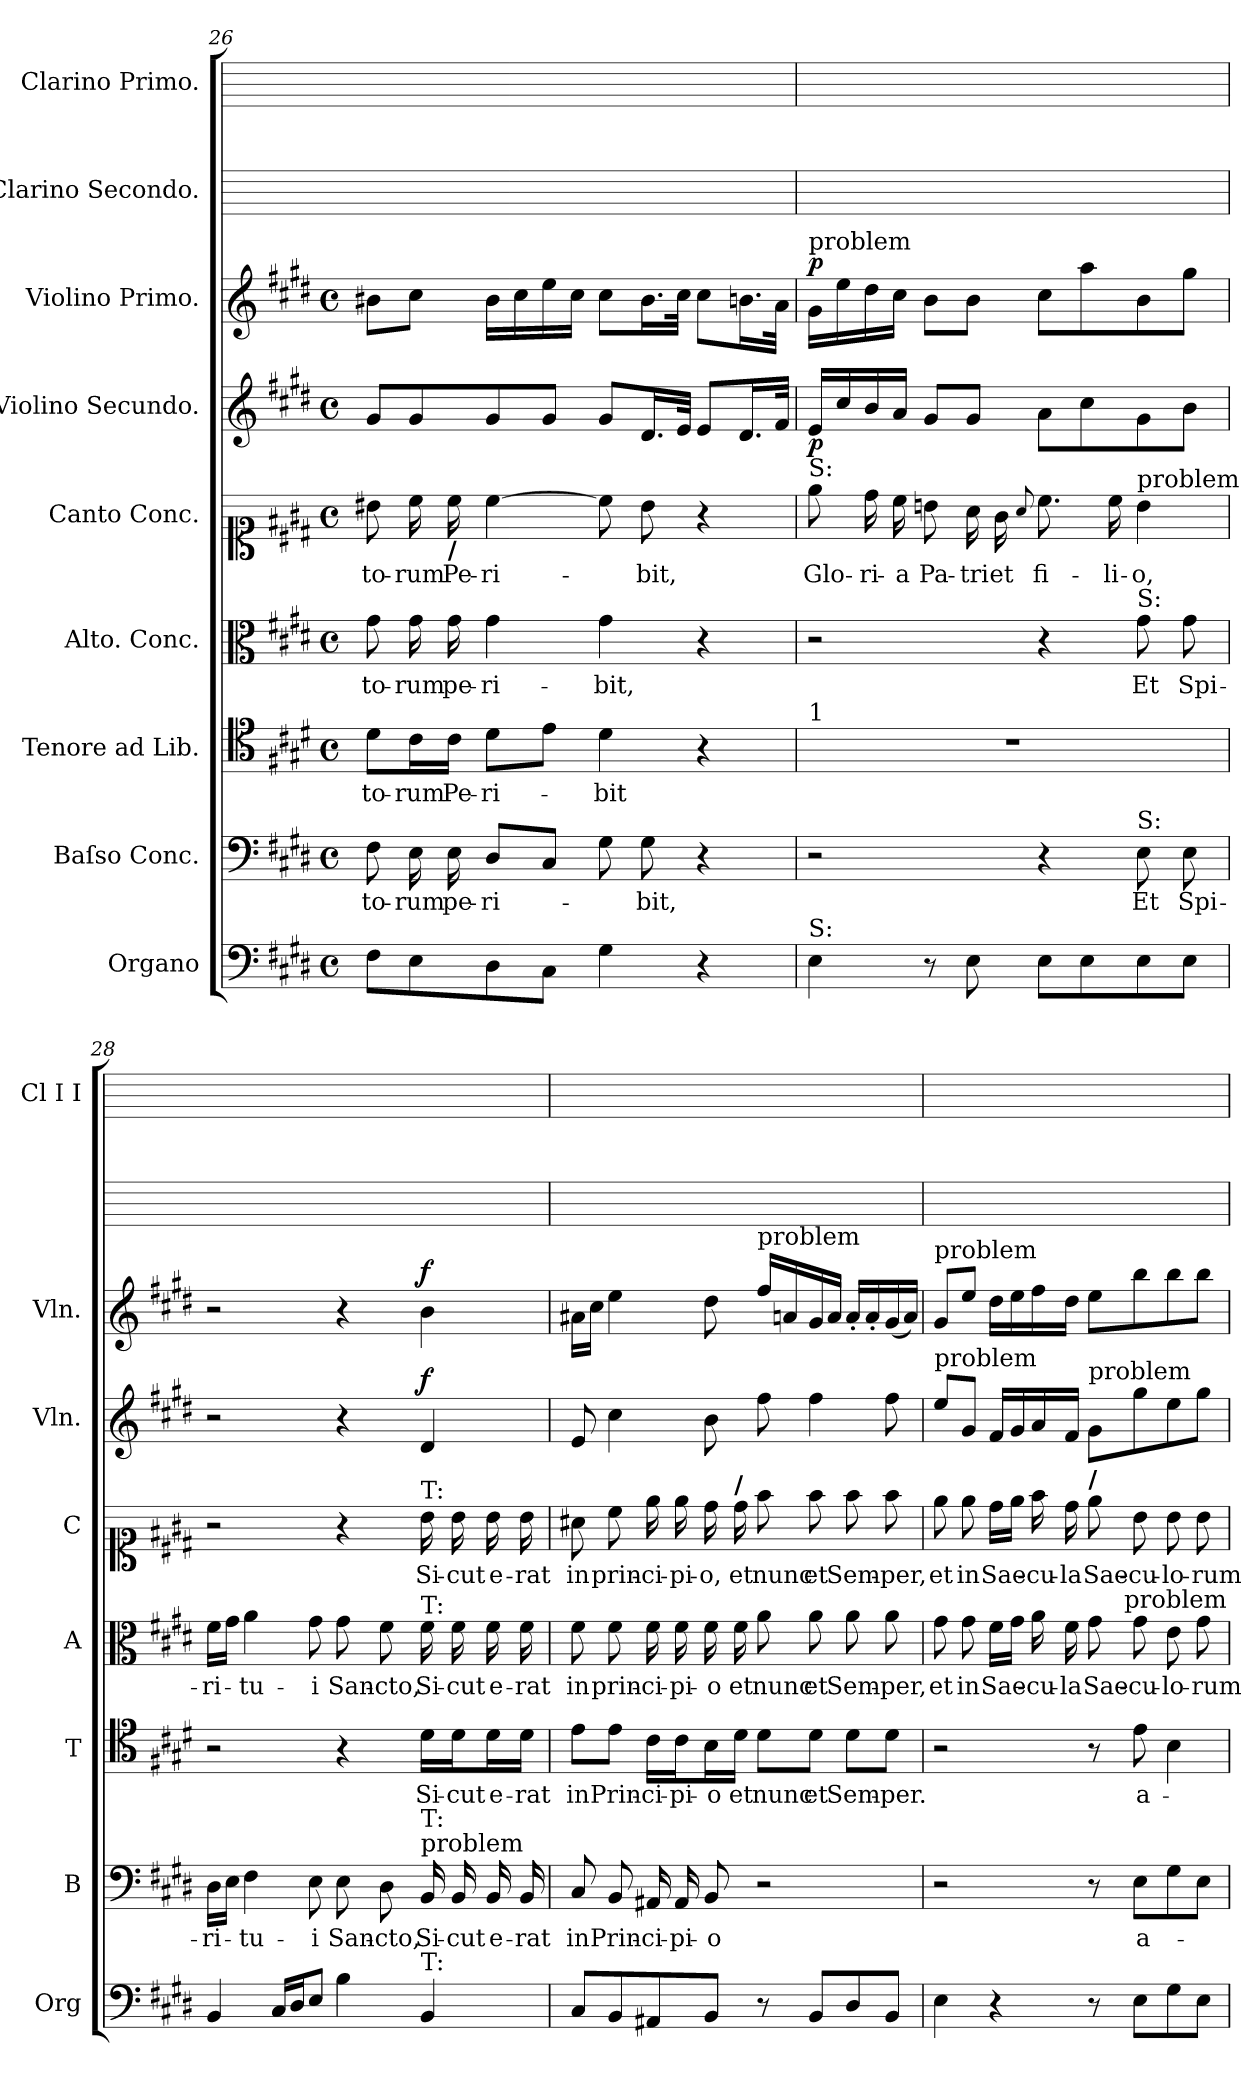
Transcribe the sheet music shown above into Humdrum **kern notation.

**kern	**kern	**text	**kern	**text	**kern	**text	**kern	**text	**kern	**dynam	**kern	**dynam	**kern	**kern
*part9	*part8	*part8	*part7	*part7	*part6	*part6	*part5	*part5	*part4	*part4	*part3	*part3	*part2	*part1
*staff9	*staff8	*staff8	*staff7	*staff7	*staff6	*staff6	*staff5	*staff5	*staff4	*staff4	*staff3	*staff3	*staff2	*staff1
*I"Organo	*I"Baſso Conc.	*	*I"Tenore ad Lib.	*	*I"Alto. Conc.	*	*I"Canto Conc.	*	*I"Violino Secundo.	*	*I"Violino Primo.	*	*I"Clarino Secondo.	*I"Clarino Primo.
*I'Org	*I'B	*	*I'T	*	*I'A	*	*I'C	*	*I'Vln.	*	*I'Vln.	*	*	*I'Cl I I
*clefF4	*clefF4	*	*clefC4	*	*clefC3	*	*clefC1	*	*clefG2	*	*clefG2	*	*	*
*k[f#c#g#d#]	*k[f#c#g#d#]	*	*k[f#c#g#d#]	*	*k[f#c#g#d#]	*	*k[f#c#g#d#]	*	*k[f#c#g#d#]	*	*k[f#c#g#d#]	*	*	*
*E:	*E:	*	*E:	*	*E:	*	*E:	*	*E:	*	*E:	*	*	*
*M4/4	*M4/4	*	*M4/4	*	*M4/4	*	*M4/4	*	*M4/4	*	*M4/4	*	*	*
*met(c)	*met(c)	*	*met(c)	*	*met(c)	*	*met(c)	*	*met(c)	*	*met(c)	*	*	*
=26	=26	=26	=26	=26	=26	=26	=26	=26	=26	=26	=26	=26	=26	=26
8F#\L	8F#\	-to-	8d#\L	-to-	8g#\	-to-	8b#X\	-to-	8g#/L	.	8b#X\L	.	1ryy	1ryy
8E\	16E\	-rum	16c#\L	-rum	16g#\	-rum	16cc#\	-rum	8g#/	.	8cc#\J	.	.	.
!	!	!	!	!	!	!	!LO:TX:b:B:t=/	!	!	!	!	!	!	!
.	16E\	pe-	16c#\JJ	Pe-	16g#\	pe-	16cc#\	Pe-	.	.	.	.	.	.
8D#\	8D#/L	-ri-	8d#\L	-ri-	4g#\	-ri-	[4cc#\	-ri-	8g#/	.	16b#\LL	.	.	.
.	.	.	.	.	.	.	.	.	.	.	16cc#\	.	.	.
8C#\J	8C#/J	.	8e\J	.	.	.	.	.	8g#/J	.	16ee\	.	.	.
.	.	.	.	.	.	.	.	.	.	.	16cc#\JJ	.	.	.
4G#\	8G#\	.	4d#\	-bit	4g#\	-bit,	8cc#\]	.	8g#/L	.	8cc#\L	.	.	.
.	8G#\	-bit,	.	.	.	.	8b#\	-bit,	16.d#/L	.	16.b#\L	.	.	.
.	.	.	.	.	.	.	.	.	32e/JJk	.	32cc#\JJk	.	.	.
4r	4r	.	4r	.	4r	.	4r	.	8e/L	.	8cc#\L	.	.	.
.	.	.	.	.	.	.	.	.	16.d#/L	.	16.bn\L	.	.	.
.	.	.	.	.	.	.	.	.	32f#/JJk	.	32a\JJk	.	.	.
=27	=27	=27	=27	=27	=27	=27	=27	=27	=27	=27	=27	=27	=27	=27
!	!	!	!	!	!	!	!	!	!	!	!LO:TX:a:t=problem	!	!	!
!	!	!	!	!	!	!	!LO:TX:a:t=S&colon;	!	!	!	!	!	!	!
!	!	!	!LO:TX:a:t=1	!	!	!	!	!	!	!	!	!	!	!
!LO:TX:a:t=S&colon;	!	!	!	!	!	!	!	!	!	!	!	!	!	!
!	!	!	!	!	!	!	!	!	!	!	!	!LO:DY:a	!	!
4E\	2r	.	1r	.	2r	.	8ee\	Glo-	16e/LL	p	16g#/LL	p	1ryy	1ryy
.	.	.	.	.	.	.	.	.	16cc#/	.	16ee\	.	.	.
.	.	.	.	.	.	.	16dd#\	-ri-	16b/	.	16dd#\	.	.	.
.	.	.	.	.	.	.	16cc#\	-a	16a/JJ	.	16cc#\JJ	.	.	.
8r	.	.	.	.	.	.	8bn\	Pa-	8g#/L	.	8b\L	.	.	.
8E\	.	.	.	.	.	.	16a\	-tri	8g#/J	.	8b\J	.	.	.
.	.	.	.	.	.	.	16g#\	et	.	.	.	.	.	.
.	.	.	.	.	.	.	8qqa/	.	.	.	.	.	.	.
8E\L	4r	.	.	.	4r	.	8.cc#\	fi-	8a\L	.	8cc#\L	.	.	.
8E\	.	.	.	.	.	.	.	.	8cc#\	.	8aa\	.	.	.
.	.	.	.	.	.	.	16cc#\	-li-	.	.	.	.	.	.
!	!	!	!	!	!	!	!LO:TX:a:t=problem	!	!	!	!	!	!	!
!	!	!	!	!	!LO:TX:a:t=S&colon;	!	!	!	!	!	!	!	!	!
!	!LO:TX:a:t=S&colon;	!	!	!	!	!	!	!	!	!	!	!	!	!
8E\	8E\	Et	.	.	8g#\	Et	4b\	-o,	8g#\	.	8b\	.	.	.
8E\J	8E\	Spi-	.	.	8g#\	Spi-	.	.	8b\J	.	8gg#\J	.	.	.
=28	=28	=28	=28	=28	=28	=28	=28	=28	=28	=28	=28	=28	=28	=28
4BB/	16D#\LL	-ri-	2r	.	16f#\LL	-ri-	2r	.	2r	.	2r	.	1ryy	1ryy
.	16E\JJ	.	.	.	16g#\JJ	.	.	.	.	.	.	.	.	.
.	4F#\	-tu-	.	.	4a\	-tu-	.	.	.	.	.	.	.	.
16C#/LL	.	.	.	.	.	.	.	.	.	.	.	.	.	.
16D#/J	.	.	.	.	.	.	.	.	.	.	.	.	.	.
8E/J	8E\	-i	.	.	8g#\	-i	.	.	.	.	.	.	.	.
4B\	8E\	San-	4r	.	8g#\	San-	4r	.	4r	.	4r	.	.	.
.	8D#\	-cto,	.	.	8f#\	-cto,	.	.	.	.	.	.	.	.
!	!	!	!	!	!	!	!LO:TX:a:t=T&colon;	!	!	!	!	!	!	!
!	!	!	!	!	!LO:TX:a:t=T&colon;	!	!	!	!	!	!	!	!	!
!	!LO:TX:a:t=problem	!	!	!	!	!	!	!	!	!	!	!	!	!
!	!LO:TX:a:t=T&colon;	!	!	!	!	!	!	!	!	!	!	!	!	!
!LO:TX:a:t=T&colon;	!	!	!	!	!	!	!	!	!	!	!	!	!	!
!	!	!	!	!	!	!	!	!	!	!LO:DY:a	!	!LO:DY:a	!	!
4BB/	16BB/	Si-	16d#\LL	Si-	16f#\	Si-	16b\	Si-	4d#/	f	4b\	f	.	.
.	16BB/	-cut	16d#\J	-cut	16f#\	-cut	16b\	-cut	.	.	.	.	.	.
.	16BB/	e-	16d#\L	e-	16f#\	e-	16b\	e-	.	.	.	.	.	.
.	16BB/	-rat	16d#\JJ	-rat	16f#\	-rat	16b\	-rat	.	.	.	.	.	.
=29	=29	=29	=29	=29	=29	=29	=29	=29	=29	=29	=29	=29	=29	=29
8C#/L	8C#/	in	8e\L	in	8f#\	in	8a#X\	in	8e/	.	16a#X\LL	.	1ryy	1ryy
.	.	.	.	.	.	.	.	.	.	.	16cc#\JJ	.	.	.
8BB/	8BB/	Prin-	8e\J	Prin-	8f#\	prin-	8cc#\	prin-	4cc#\	.	4ee\	.	.	.
8AA#X/	16AA#X/	-ci-	16c#\LL	-ci-	16f#\	-ci-	16ee\	-ci-	.	.	.	.	.	.
.	16AA#/	-pi-	16c#\J	-pi-	16f#\	-pi-	16ee\	-pi-	.	.	.	.	.	.
8BB/J	8BB/	-o	16B\L	-o	16f#\	-o	16dd#\	-o,	8b\	.	8dd#\	.	.	.
!	!	!	!	!	!	!	!LO:TX:a:B:t=/	!	!	!	!	!	!	!
.	.	.	16d#\JJ	et	16f#\	et	16dd#\	et	.	.	.	.	.	.
!	!	!	!	!	!	!	!	!	!	!	!LO:TX:a:t=problem	!	!	!
8r	2r	.	8d#\L	nunc	8a\	nunc	8ff#\	nunc	8ff#\	.	16ff#\LL	.	.	.
.	.	.	.	.	.	.	.	.	.	.	16an/	.	.	.
8BB/L	.	.	8d#\J	et	8a\	et	8ff#\	et	4ff#\	.	16g#/	.	.	.
.	.	.	.	.	.	.	.	.	.	.	16a/JJ	.	.	.
8D#/	.	.	8d#\L	Sem-	8a\	Sem-	8ff#\	Sem-	.	.	16a'/LL	.	.	.
.	.	.	.	.	.	.	.	.	.	.	16a'/	.	.	.
8BB/J	.	.	8d#\J	-per.	8a\	-per,	8ff#\	-per,	8ff#\	.	(16g#/	.	.	.
.	.	.	.	.	.	.	.	.	.	.	16a/JJ)	.	.	.
=30	=30	=30	=30	=30	=30	=30	=30	=30	=30	=30	=30	=30	=30	=30
!	!	!	!	!	!	!	!	!	!	!	!LO:TX:a:t=problem	!	!	!
!	!	!	!	!	!	!	!	!	!LO:TX:a:t=problem	!	!	!	!	!
4E\	2r	.	2r	.	8g#\	et	8ee\	et	8ee\L	.	8g#/L	.	1ryy	1ryy
.	.	.	.	.	8g#\	in	8ee\	in	8g#/J	.	8ee\J	.	.	.
4r	.	.	.	.	16f#\LL	Sae-	16dd#\LL	Sae-	16f#/LL	.	16dd#\LL	.	.	.
.	.	.	.	.	16g#\JJ	.	16ee\JJ	.	16g#/	.	16ee\	.	.	.
.	.	.	.	.	16a\	-cu-	16ff#\	-cu-	16a/	.	16ff#\	.	.	.
.	.	.	.	.	16f#\	-la	16dd#\	-la	16f#/JJ	.	16dd#\JJ	.	.	.
!	!	!	!	!	!	!	!	!	!LO:TX:a:t=problem	!	!	!	!	!
!	!	!	!	!	!	!	!LO:TX:a:B:t=/	!	!	!	!	!	!	!
8r	8r	.	8r	.	8g#\	Sae-	8ee\	Sae-	8g#/L	.	8ee\L	.	.	.
8E\L	8E\L	a-	8e\	a-	8g#\	-cu-	8b\	-cu-	8gg#\	.	8bb\	.	.	.
8G#\	8G#\	.	4B\	.	8e\	-lo-	8b\	-lo-	8ee\	.	8bb\	.	.	.
8E\J	8E\J	.	.	.	8g#\	-rum	8b\	-rum	8gg#\J	.	8bb\J	.	.	.
!	!	!	!	!	!LO:TX:a:t=problem	!	!	!	!	!	!	!	!	!
=	=	=	=	=	=	=	=	=	=	=	=	=	=	=
*-	*-	*-	*-	*-	*-	*-	*-	*-	*-	*-	*-	*-	*-	*-
